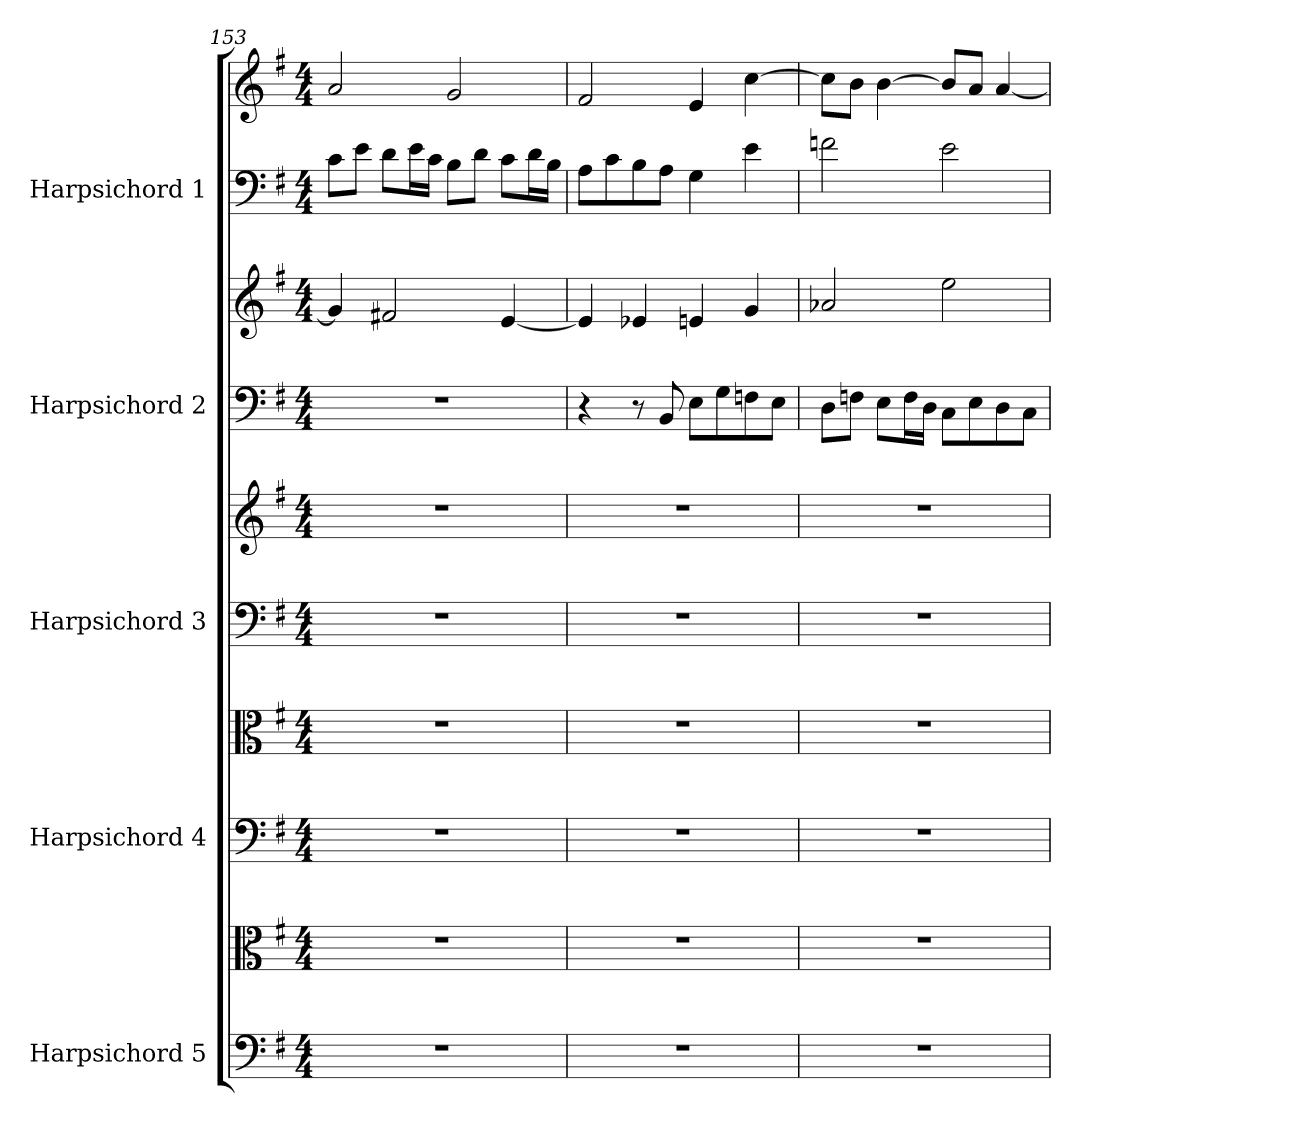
**kern	**kern	**kern	**kern	**kern	**kern	**kern	**kern	**kern	**kern
*part5	*part5	*part4	*part4	*part3	*part3	*part2	*part2	*part1	*part1
*staff10	*staff9	*staff8	*staff7	*staff6	*staff5	*staff4	*staff3	*staff2	*staff1
*I"Harpsichord 5	*	*I"Harpsichord 4	*	*I"Harpsichord 3	*	*I"Harpsichord 2	*	*I"Harpsichord 1	*
*I'Hp	*	*I'Hp	*	*I'Hp	*	*I'Hp	*	*I'Hp	*
*clefF4	*clefC3	*clefF4	*clefC3	*clefF4	*clefG2	*clefF4	*clefG2	*clefF4	*clefG2
*k[f#]	*k[f#]	*k[f#]	*k[f#]	*k[f#]	*k[f#]	*k[f#]	*k[f#]	*k[f#]	*k[f#]
*M4/4	*M4/4	*M4/4	*M4/4	*M4/4	*M4/4	*M4/4	*M4/4	*M4/4	*M4/4
=153	=153	=153	=153	=153	=153	=153	=153	=153	=153
1r	1r	1r	1r	1r	1r	1r	4g/]	8c\L	2a/
.	.	.	.	.	.	.	.	8e\J	.
.	.	.	.	.	.	.	2f#X/	8d\L	.
.	.	.	.	.	.	.	.	16e\L	.
.	.	.	.	.	.	.	.	16c\JJ	.
.	.	.	.	.	.	.	.	8B\L	2g/
.	.	.	.	.	.	.	.	8d\J	.
.	.	.	.	.	.	.	[4e/	8c\L	.
.	.	.	.	.	.	.	.	16d\L	.
.	.	.	.	.	.	.	.	16B\JJ	.
!!LO:PB:g=z
=154	=154	=154	=154	=154	=154	=154	=154	=154	=154
1r	1r	1r	1r	1r	1r	4r	4e/]	8A\L	2f#/
.	.	.	.	.	.	.	.	8c\	.
.	.	.	.	.	.	8r	4e-X/	8B\	.
.	.	.	.	.	.	8BB/	.	8A\J	.
.	.	.	.	.	.	8E\L	4en/	4G\	4e/
.	.	.	.	.	.	8G\	.	.	.
.	.	.	.	.	.	8Fn\	4g/	4e\	[4cc\
.	.	.	.	.	.	8E\J	.	.	.
=155	=155	=155	=155	=155	=155	=155	=155	=155	=155
1r	1r	1r	1r	1r	1r	8D\L	2a-X/	2fn\	8cc\L]
.	.	.	.	.	.	8Fn\J	.	.	8b\J
.	.	.	.	.	.	8E\L	.	.	[4b\
.	.	.	.	.	.	16F\L	.	.	.
.	.	.	.	.	.	16D\JJ	.	.	.
.	.	.	.	.	.	8C\L	2ee\	2e\	8b/L]
.	.	.	.	.	.	8E\	.	.	8a/J
.	.	.	.	.	.	8D\	.	.	[4a/
.	.	.	.	.	.	8C\J	.	.	.
=	=	=	=	=	=	=	=	=	=
*-	*-	*-	*-	*-	*-	*-	*-	*-	*-
